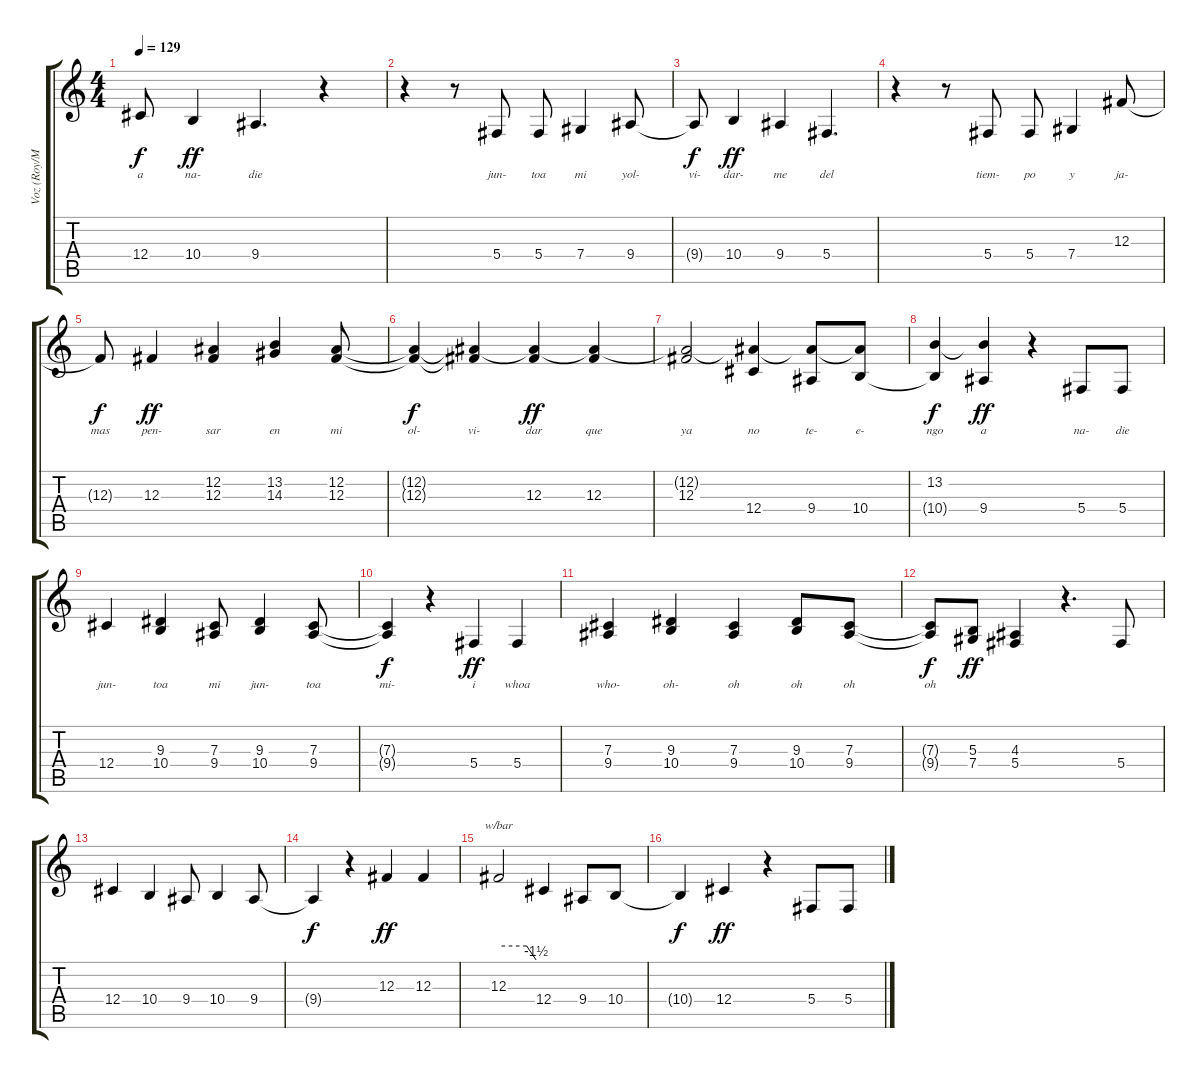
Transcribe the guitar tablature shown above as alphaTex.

\track ("Voz (Roy/Meyer)" "Voz (Roy/M") {instrument sopranosax}
\staff {score tabs}
\tuning (Eb4 Bb3 Gb3 Db3 Ab2 Eb2) {hide}
\ts (4 4)
\tempo 129
\clef g2
\ks c
12.4{t}.8{lyrics (0 "a") lyrics (1 "") lyrics (2 "") lyrics (3 "") lyrics (4 "") dy f} 10.4.4{lyrics (0 "na-") lyrics (1 "") lyrics (2 "") lyrics (3 "") lyrics (4 "") dy ff} 9.4.4{d lyrics (0 "die") lyrics (1 "") lyrics (2 "") lyrics (3 "") lyrics (4 "")} r.4 |
r.4 r.8 5.4.8{lyrics (0 "jun-") lyrics (1 "") lyrics (2 "") lyrics (3 "") lyrics (4 "")} 5.4.8{lyrics (0 "toa") lyrics (1 "") lyrics (2 "") lyrics (3 "") lyrics (4 "")} 7.4.4{lyrics (0 "mi") lyrics (1 "") lyrics (2 "") lyrics (3 "") lyrics (4 "")} 9.4.8{lyrics (0 "yol-") lyrics (1 "") lyrics (2 "") lyrics (3 "") lyrics (4 "")} |
9.4{t}.8{lyrics (0 "vi-") lyrics (1 "") lyrics (2 "") lyrics (3 "") lyrics (4 "") dy f} 10.4.4{lyrics (0 "dar-") lyrics (1 "") lyrics (2 "") lyrics (3 "") lyrics (4 "") dy ff} 9.4.4{lyrics (0 "me") lyrics (1 "") lyrics (2 "") lyrics (3 "") lyrics (4 "")} 5.4.4{d lyrics (0 "del") lyrics (1 "") lyrics (2 "") lyrics (3 "") lyrics (4 "")} |
r.4 r.8 5.4.8{lyrics (0 "tiem-") lyrics (1 "") lyrics (2 "") lyrics (3 "") lyrics (4 "")} 5.4.8{lyrics (0 "po") lyrics (1 "") lyrics (2 "") lyrics (3 "") lyrics (4 "")} 7.4.4{lyrics (0 "y") lyrics (1 "") lyrics (2 "") lyrics (3 "") lyrics (4 "")} 12.3.8{lyrics (0 "ja-") lyrics (1 "") lyrics (2 "") lyrics (3 "") lyrics (4 "")} |
12.3{t}.8{lyrics (0 "mas") lyrics (1 "") lyrics (2 "") lyrics (3 "") lyrics (4 "") dy f} 12.3.4{lyrics (0 "pen-") lyrics (1 "") lyrics (2 "") lyrics (3 "") lyrics (4 "") dy ff} (12.2 12.3).4{lyrics (0 "sar") lyrics (1 "") lyrics (2 "") lyrics (3 "") lyrics (4 "")} (13.2 14.3).4{lyrics (0 "en") lyrics (1 "") lyrics (2 "") lyrics (3 "") lyrics (4 "")} (12.2 12.3).8{lyrics (0 "mi") lyrics (1 "") lyrics (2 "") lyrics (3 "") lyrics (4 "")} |
(12.2{t} 12.3{t}).4{lyrics (0 "ol-") lyrics (1 "") lyrics (2 "") lyrics (3 "") lyrics (4 "") dy f} (12.2{t} 12.3{t}).4{lyrics (0 "vi-") lyrics (1 "") lyrics (2 "") lyrics (3 "") lyrics (4 "")} (12.2{t} 12.3).4{lyrics (0 "dar") lyrics (1 "") lyrics (2 "") lyrics (3 "") lyrics (4 "") dy ff} (12.2{t} 12.3).4{lyrics (0 "que") lyrics (1 "") lyrics (2 "") lyrics (3 "") lyrics (4 "")} |
(12.2{t} 12.3).2{lyrics (0 "ya") lyrics (1 "") lyrics (2 "") lyrics (3 "") lyrics (4 "")} (12.2{t} 12.4).4{lyrics (0 "no") lyrics (1 "") lyrics (2 "") lyrics (3 "") lyrics (4 "")} (12.2{t} 9.4).8{lyrics (0 "te-") lyrics (1 "") lyrics (2 "") lyrics (3 "") lyrics (4 "")} (12.2{t} 10.4).8{lyrics (0 "e-") lyrics (1 "") lyrics (2 "") lyrics (3 "") lyrics (4 "")} |
(13.2 10.4{t}).4{lyrics (0 "ngo") lyrics (1 "") lyrics (2 "") lyrics (3 "") lyrics (4 "") dy f} (13.2{t} 9.4).4{lyrics (0 "a") lyrics (1 "") lyrics (2 "") lyrics (3 "") lyrics (4 "") dy ff} r.4 5.4.8{lyrics (0 "na-") lyrics (1 "") lyrics (2 "") lyrics (3 "") lyrics (4 "")} 5.4.8{lyrics (0 "die") lyrics (1 "") lyrics (2 "") lyrics (3 "") lyrics (4 "")} |
12.4.4{lyrics (0 "jun-") lyrics (1 "") lyrics (2 "") lyrics (3 "") lyrics (4 "")} (9.3 10.4).4{lyrics (0 "toa") lyrics (1 "") lyrics (2 "") lyrics (3 "") lyrics (4 "")} (7.3 9.4).8{lyrics (0 "mi") lyrics (1 "") lyrics (2 "") lyrics (3 "") lyrics (4 "")} (9.3 10.4).4{lyrics (0 "jun-") lyrics (1 "") lyrics (2 "") lyrics (3 "") lyrics (4 "")} (7.3 9.4).8{lyrics (0 "toa") lyrics (1 "") lyrics (2 "") lyrics (3 "") lyrics (4 "")} |
(7.3{t} 9.4{t}).4{lyrics (0 "mi-") lyrics (1 "") lyrics (2 "") lyrics (3 "") lyrics (4 "") dy f} r.4 5.4.4{lyrics (0 "i") lyrics (1 "") lyrics (2 "") lyrics (3 "") lyrics (4 "") dy ff} 5.4.4{lyrics (0 "whoa") lyrics (1 "") lyrics (2 "") lyrics (3 "") lyrics (4 "")} |
(7.3 9.4).4{lyrics (0 "who-") lyrics (1 "") lyrics (2 "") lyrics (3 "") lyrics (4 "")} (9.3 10.4).4{lyrics (0 "oh-") lyrics (1 "") lyrics (2 "") lyrics (3 "") lyrics (4 "")} (7.3 9.4).4{lyrics (0 "oh") lyrics (1 "") lyrics (2 "") lyrics (3 "") lyrics (4 "")} (9.3 10.4).8{lyrics (0 "oh") lyrics (1 "") lyrics (2 "") lyrics (3 "") lyrics (4 "")} (7.3 9.4).8{lyrics (0 "oh") lyrics (1 "") lyrics (2 "") lyrics (3 "") lyrics (4 "")} |
(7.3{t} 9.4{t}).8{lyrics (0 "oh") lyrics (1 "") lyrics (2 "") lyrics (3 "") lyrics (4 "") dy f} (5.3 7.4).8{dy ff} (4.3 5.4).4 r.4{d} 5.4.8 |
12.4.4 10.4.4 9.4.8 10.4.4 9.4.8 |
9.4{t}.4{dy f} r.4 12.3.4{dy ff} 12.3.4 |
12.3.2{tbe (custom default 0 0 45 0 60 -6)} 12.4.4 9.4.8 10.4.8 |
10.4{t}.4{dy f} 12.4.4{dy ff} r.4 5.4.8 5.4.8
